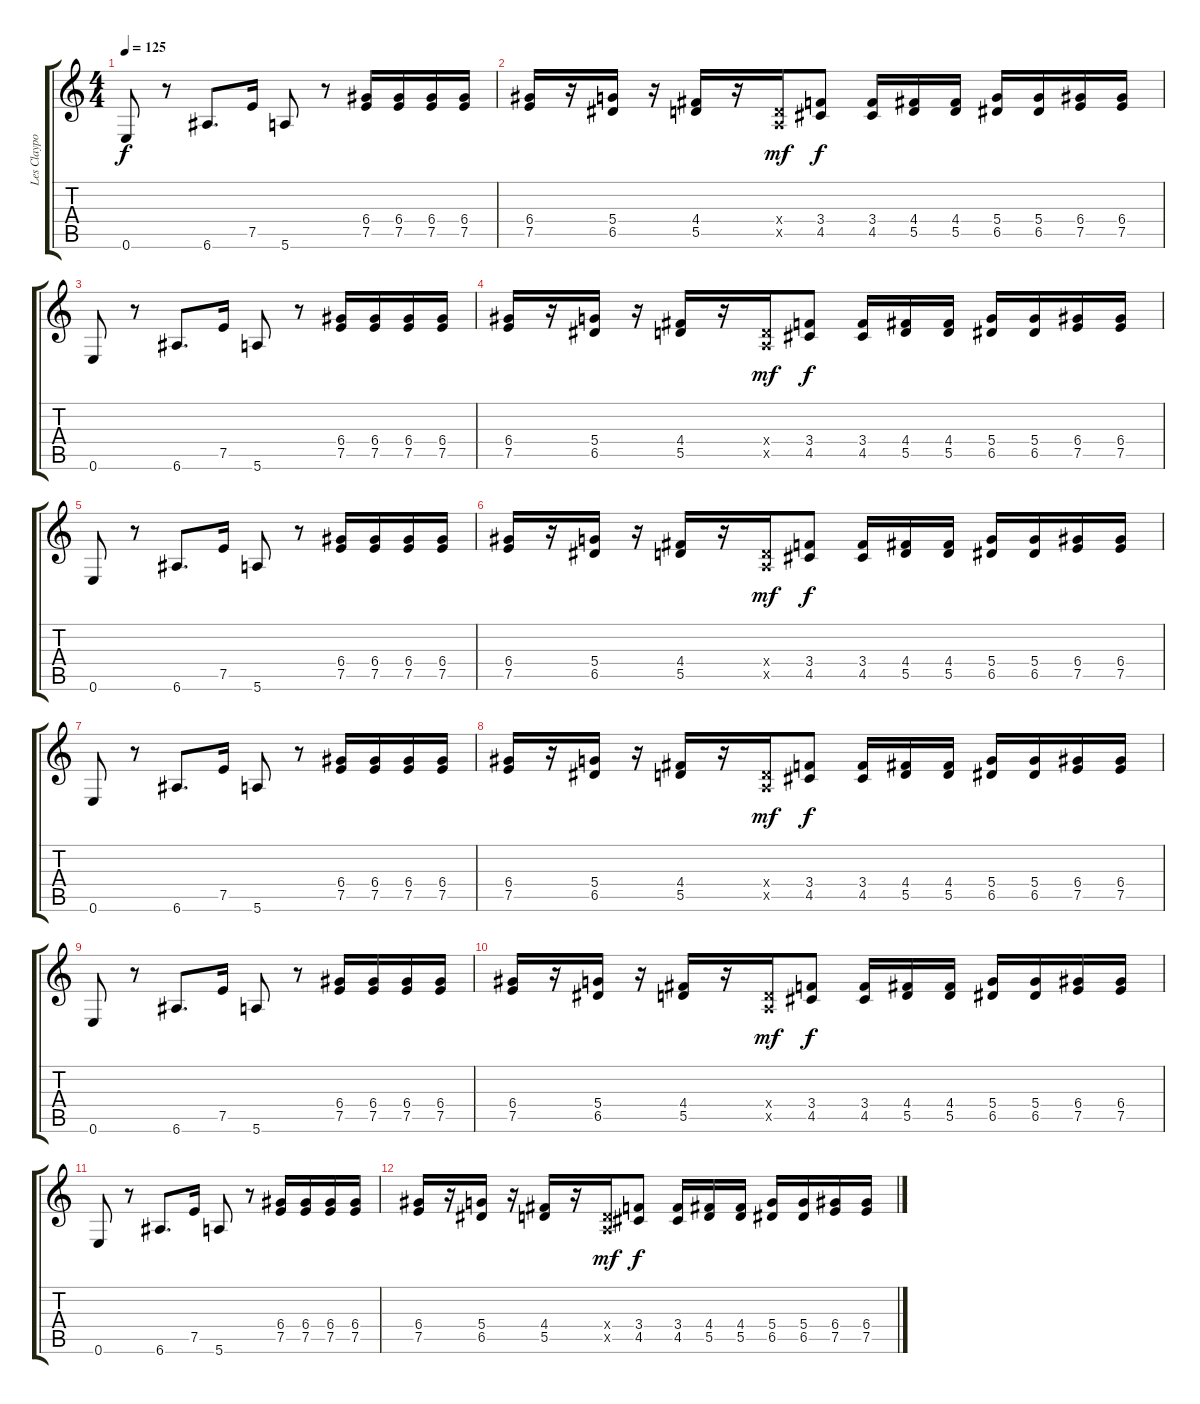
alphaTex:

\track ("Les Claypool (Guitar)" "Les Claypo") {instrument overdrivenguitar}
\staff {score tabs}
\tuning (E4 B3 G3 D3 A2 E2) {hide}
\ts (4 4)
\tempo 125
\clef g2
\ks c
0.6.8{dy f} r.8 6.6.8{d} 7.5.16 5.6.8 r.8 (6.4 7.5).16 (6.4 7.5).16 (6.4 7.5).16 (6.4 7.5).16 |
(6.4 7.5).16 r.16 (5.4 6.5).16 r.16 (4.4 5.5).16 r.16 (0.4{x} 0.5{x}).16{dy mf} (3.4 4.5).8{dy f} (3.4 4.5).16 (4.4 5.5).16 (4.4 5.5).16 (5.4 6.5).16 (5.4 6.5).16 (6.4 7.5).16 (6.4 7.5).16 |
0.6.8 r.8 6.6.8{d} 7.5.16 5.6.8 r.8 (6.4 7.5).16 (6.4 7.5).16 (6.4 7.5).16 (6.4 7.5).16 |
(6.4 7.5).16 r.16 (5.4 6.5).16 r.16 (4.4 5.5).16 r.16 (0.4{x} 0.5{x}).16{dy mf} (3.4 4.5).8{dy f} (3.4 4.5).16 (4.4 5.5).16 (4.4 5.5).16 (5.4 6.5).16 (5.4 6.5).16 (6.4 7.5).16 (6.4 7.5).16 |
0.6.8 r.8 6.6.8{d} 7.5.16 5.6.8 r.8 (6.4 7.5).16 (6.4 7.5).16 (6.4 7.5).16 (6.4 7.5).16 |
(6.4 7.5).16 r.16 (5.4 6.5).16 r.16 (4.4 5.5).16 r.16 (0.4{x} 0.5{x}).16{dy mf} (3.4 4.5).8{dy f} (3.4 4.5).16 (4.4 5.5).16 (4.4 5.5).16 (5.4 6.5).16 (5.4 6.5).16 (6.4 7.5).16 (6.4 7.5).16 |
0.6.8 r.8 6.6.8{d} 7.5.16 5.6.8 r.8 (6.4 7.5).16 (6.4 7.5).16 (6.4 7.5).16 (6.4 7.5).16 |
(6.4 7.5).16 r.16 (5.4 6.5).16 r.16 (4.4 5.5).16 r.16 (0.4{x} 0.5{x}).16{dy mf} (3.4 4.5).8{dy f} (3.4 4.5).16 (4.4 5.5).16 (4.4 5.5).16 (5.4 6.5).16 (5.4 6.5).16 (6.4 7.5).16 (6.4 7.5).16 |
0.6.8 r.8 6.6.8{d} 7.5.16 5.6.8 r.8 (6.4 7.5).16 (6.4 7.5).16 (6.4 7.5).16 (6.4 7.5).16 |
(6.4 7.5).16 r.16 (5.4 6.5).16 r.16 (4.4 5.5).16 r.16 (0.4{x} 0.5{x}).16{dy mf} (3.4 4.5).8{dy f} (3.4 4.5).16 (4.4 5.5).16 (4.4 5.5).16 (5.4 6.5).16 (5.4 6.5).16 (6.4 7.5).16 (6.4 7.5).16 |
0.6.8 r.8 6.6.8{d} 7.5.16 5.6.8 r.8 (6.4 7.5).16 (6.4 7.5).16 (6.4 7.5).16 (6.4 7.5).16 |
(6.4 7.5).16 r.16 (5.4 6.5).16 r.16 (4.4 5.5).16 r.16 (0.4{x} 0.5{x}).16{dy mf} (3.4 4.5).8{dy f} (3.4 4.5).16 (4.4 5.5).16 (4.4 5.5).16 (5.4 6.5).16 (5.4 6.5).16 (6.4 7.5).16 (6.4 7.5).16
